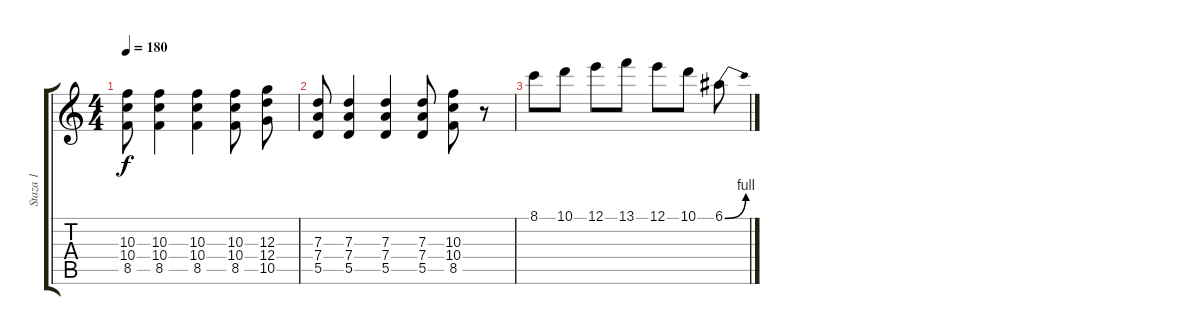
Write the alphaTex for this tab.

\track ("Staza 1" "Staza 1") {instrument distortionguitar}
\staff {score tabs}
\tuning (E4 B3 G3 D3 A2 E2) {hide}
\ts (4 4)
\tempo 180
\clef g2
\ks c
(10.3 10.4 8.5).8{dy f} (10.3 10.4 8.5).4 (10.3 10.4 8.5).4 (10.3 10.4 8.5).8 (12.3 12.4 10.5).8 |
(7.3 7.4 5.5).8 (7.3 7.4 5.5).4 (7.3 7.4 5.5).4 (7.3 7.4 5.5).8 (10.3 10.4 8.5).8 r.8 |
8.1.8 10.1.8 12.1.8 13.1.8 12.1.8 10.1.8 6.1{be (bend 0 0 60 4)}.8
